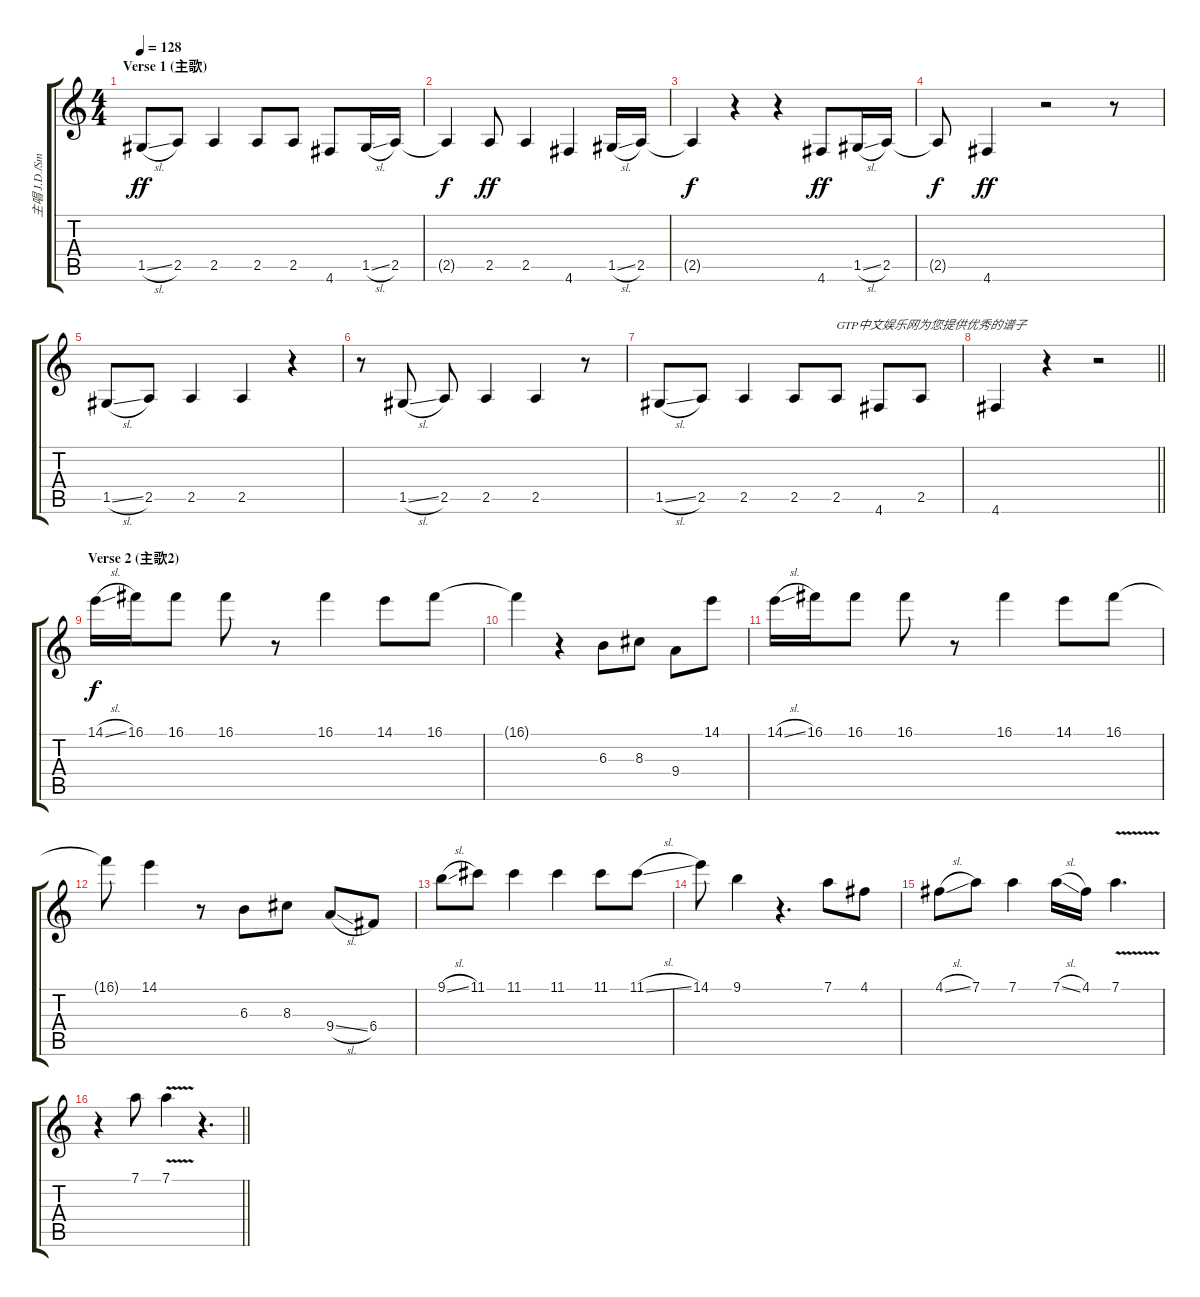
\track ("主唱 J.D./Smith" "主唱 J.D./Sm") {instrument distortionguitar}
\staff {score tabs}
\tuning (D4 A3 F3 C3 G2 D2) {hide}
\ts (4 4)
\section ("" "Verse 1 (主歌)")
\tempo 128
\clef g2
\ks c
1.5{sl}.8{dy ff} 2.5.8 2.5.4 2.5.8 2.5.8 4.6.8 1.5{sl}.16 2.5.16 |
2.5{t}.4{dy f} 2.5.8{dy ff} 2.5.4 4.6.4 1.5{sl}.16 2.5.16 |
2.5{t}.4{dy f} r.4 r.4 4.6.8{dy ff} 1.5{sl}.16 2.5.16 |
2.5{t}.8{dy f} 4.6.4{dy ff} r.2 r.8 |
1.5{sl}.8 2.5.8 2.5.4 2.5.4 r.4 |
r.8 1.5{sl}.8 2.5.8 2.5.4 2.5.4 r.8 |
1.5{sl}.8 2.5.8 2.5.4 2.5.8 2.5.8{txt "GTP中文娱乐网为您提供优秀的谱子"} 4.6.8 2.5.8 |
\barLineRight lightlight
4.6.4 r.4 r.2 |
\section ("" "Verse 2 (主歌2)")
14.1{sl}.16{dy f} 16.1.16 16.1.8 16.1.8 r.8 16.1.4 14.1.8 16.1.8 |
16.1{t}.4 r.4 6.3.8 8.3.8 9.4.8 14.1.8 |
14.1{sl}.16 16.1.16 16.1.8 16.1.8 r.8 16.1.4 14.1.8 16.1.8 |
16.1{t}.8 14.1.4 r.8 6.3.8 8.3.8 9.4{sl}.8 6.4.8 |
9.1{sl}.8 11.1.8 11.1.4 11.1.4 11.1.8 11.1{sl}.8 |
14.1.8 9.1.4 r.4{d} 7.1.8 4.1.8 |
4.1{sl}.8 7.1.8 7.1.4 7.1{sl}.16 4.1.16 7.1{v}.4{d} |
\barLineRight lightlight
r.4 7.1.8 7.1{v}.4 r.4{d}
